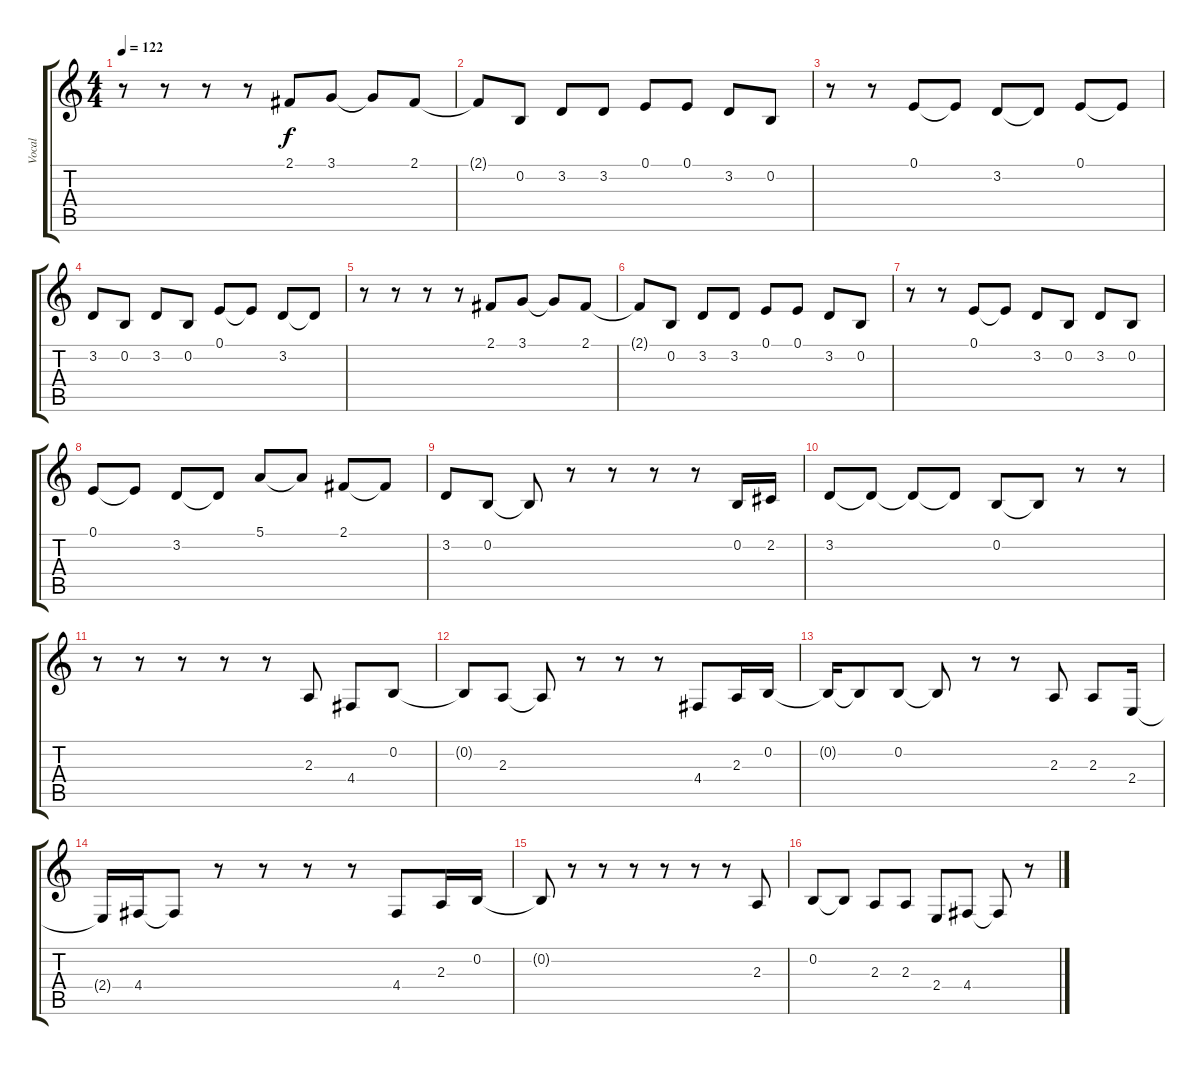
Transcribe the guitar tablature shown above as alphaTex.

\track ("Vocal" "Vocal") {instrument lead8bassandlead}
\staff {score tabs}
\tuning (E4 B3 G3 D3 A2 E2) {hide}
\ts (4 4)
\tempo 122
\clef g2
\ks c
r.8{dy f} r.8 r.8 r.8 2.1.8 3.1.8 3.1{t}.8 2.1.8 |
2.1{t}.8 0.2.8 3.2.8 3.2.8 0.1.8 0.1.8 3.2.8 0.2.8 |
r.8 r.8 0.1.8 0.1{t}.8 3.2.8 3.2{t}.8 0.1.8 0.1{t}.8 |
3.2.8 0.2.8 3.2.8 0.2.8 0.1.8 0.1{t}.8 3.2.8 3.2{t}.8 |
r.8 r.8 r.8 r.8 2.1.8 3.1.8 3.1{t}.8 2.1.8 |
2.1{t}.8 0.2.8 3.2.8 3.2.8 0.1.8 0.1.8 3.2.8 0.2.8 |
r.8 r.8 0.1.8 0.1{t}.8 3.2.8 0.2.8 3.2.8 0.2.8 |
0.1.8 0.1{t}.8 3.2.8 3.2{t}.8 5.1.8 5.1{t}.8 2.1.8 2.1{t}.8 |
3.2.8 0.2.8 0.2{t}.8 r.8 r.8 r.8 r.8 0.2.16 2.2.16 |
3.2.8 3.2{t}.8 3.2{t}.8 3.2{t}.8 0.2.8 0.2{t}.8 r.8 r.8 |
r.8 r.8 r.8 r.8 r.8 2.3.8 4.4.8 0.2.8 |
0.2{t}.8 2.3.8 2.3{t}.8 r.8 r.8 r.8 4.4.8 2.3.16 0.2.16 |
0.2{t}.16 0.2{t}.8 0.2.8 0.2{t}.8 r.8 r.8 2.3.8 2.3.8 2.4.16 |
2.4{t}.16 4.4.16 4.4{t}.8 r.8 r.8 r.8 r.8 4.4.8 2.3.16 0.2.16 |
0.2{t}.8 r.8 r.8 r.8 r.8 r.8 r.8 2.3.8 |
0.2.8 0.2{t}.8 2.3.8 2.3.8 2.4.8 4.4.8 4.4{t}.8 r.8
